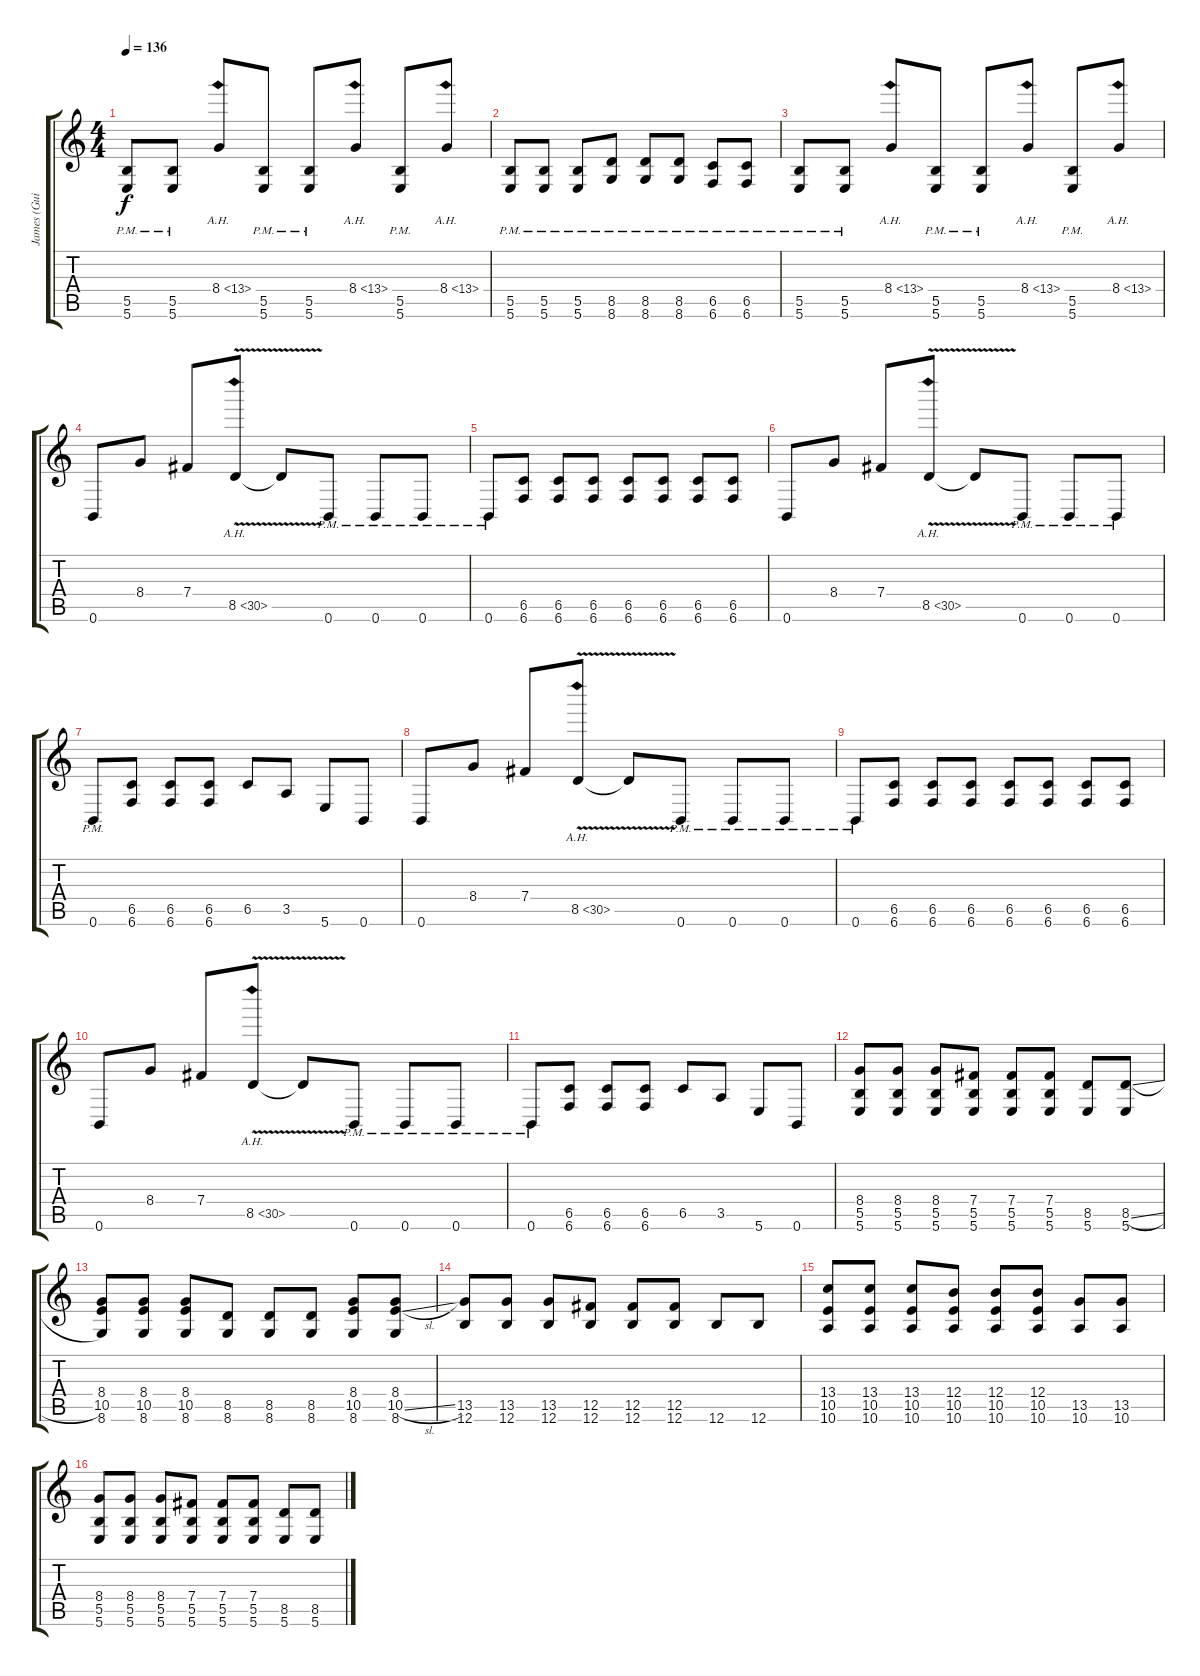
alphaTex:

\track ("James (Guitar #1)" "James (Gui") {instrument distortionguitar}
\staff {score tabs}
\tuning (Db4 Ab3 E3 B2 Gb2 B1) {hide}
\ts (4 4)
\tempo 136
\clef g2
\ks c
(5.5{pm} 5.6{pm}).8{dy f} (5.5{pm} 5.6{pm}).8 8.4{ah 5}.8 (5.5{pm} 5.6{pm}).8 (5.5{pm} 5.6{pm}).8 8.4{ah 5}.8 (5.5{pm} 5.6{pm}).8 8.4{ah 5}.8 |
(5.5{pm} 5.6{pm}).8 (5.5{pm} 5.6{pm}).8 (5.5{pm} 5.6{pm}).8 (8.5{pm} 8.6{pm}).8 (8.5{pm} 8.6{pm}).8 (8.5{pm} 8.6{pm}).8 (6.5{pm} 6.6{pm}).8 (6.5{pm} 6.6{pm}).8 |
(5.5{pm} 5.6{pm}).8 (5.5{pm} 5.6{pm}).8 8.4{ah 5}.8 (5.5{pm} 5.6{pm}).8 (5.5{pm} 5.6{pm}).8 8.4{ah 5}.8 (5.5{pm} 5.6{pm}).8 8.4{ah 5}.8 |
0.6.8 8.4.8 7.4.8 8.5{ah 22 v}.8 8.5{t}.8 0.6{pm}.8 0.6{pm}.8 0.6{pm}.8 |
0.6{pm}.8 (6.5 6.6).8 (6.5 6.6).8 (6.5 6.6).8 (6.5 6.6).8 (6.5 6.6).8 (6.5 6.6).8 (6.5 6.6).8 |
0.6.8 8.4.8 7.4.8 8.5{ah 22 v}.8 8.5{t}.8 0.6{pm}.8 0.6{pm}.8 0.6{pm}.8 |
0.6{pm}.8 (6.5 6.6).8 (6.5 6.6).8 (6.5 6.6).8 6.5.8 3.5.8 5.6.8 0.6.8 |
0.6.8 8.4.8 7.4.8 8.5{ah 22 v}.8 8.5{t}.8 0.6{pm}.8 0.6{pm}.8 0.6{pm}.8 |
0.6{pm}.8 (6.5 6.6).8 (6.5 6.6).8 (6.5 6.6).8 (6.5 6.6).8 (6.5 6.6).8 (6.5 6.6).8 (6.5 6.6).8 |
0.6.8 8.4.8 7.4.8 8.5{ah 22 v}.8 8.5{t}.8 0.6{pm}.8 0.6{pm}.8 0.6{pm}.8 |
0.6{pm}.8 (6.5 6.6).8 (6.5 6.6).8 (6.5 6.6).8 6.5.8 3.5.8 5.6.8 0.6.8 |
(8.4 5.5 5.6).8 (8.4 5.5 5.6).8 (8.4 5.5 5.6).8 (7.4 5.5 5.6).8 (7.4 5.5 5.6).8 (7.4 5.5 5.6).8 (8.5 5.6).8 (8.5{sl} 5.6).8 |
(8.4 10.5 8.6).8 (8.4 10.5 8.6).8 (8.4 10.5 8.6).8 (8.5 8.6).8 (8.5 8.6).8 (8.5 8.6).8 (8.4 10.5 8.6).8 (8.4 10.5{sl} 8.6).8 |
(13.5 12.6).8 (13.5 12.6).8 (13.5 12.6).8 (12.5 12.6).8 (12.5 12.6).8 (12.5 12.6).8 12.6.8 12.6.8 |
(13.4 10.5 10.6).8 (13.4 10.5 10.6).8 (13.4 10.5 10.6).8 (12.4 10.5 10.6).8 (12.4 10.5 10.6).8 (12.4 10.5 10.6).8 (13.5 10.6).8 (13.5 10.6).8 |
(8.4 5.5 5.6).8 (8.4 5.5 5.6).8 (8.4 5.5 5.6).8 (7.4 5.5 5.6).8 (7.4 5.5 5.6).8 (7.4 5.5 5.6).8 (8.5 5.6).8 (8.5{sl} 5.6).8
